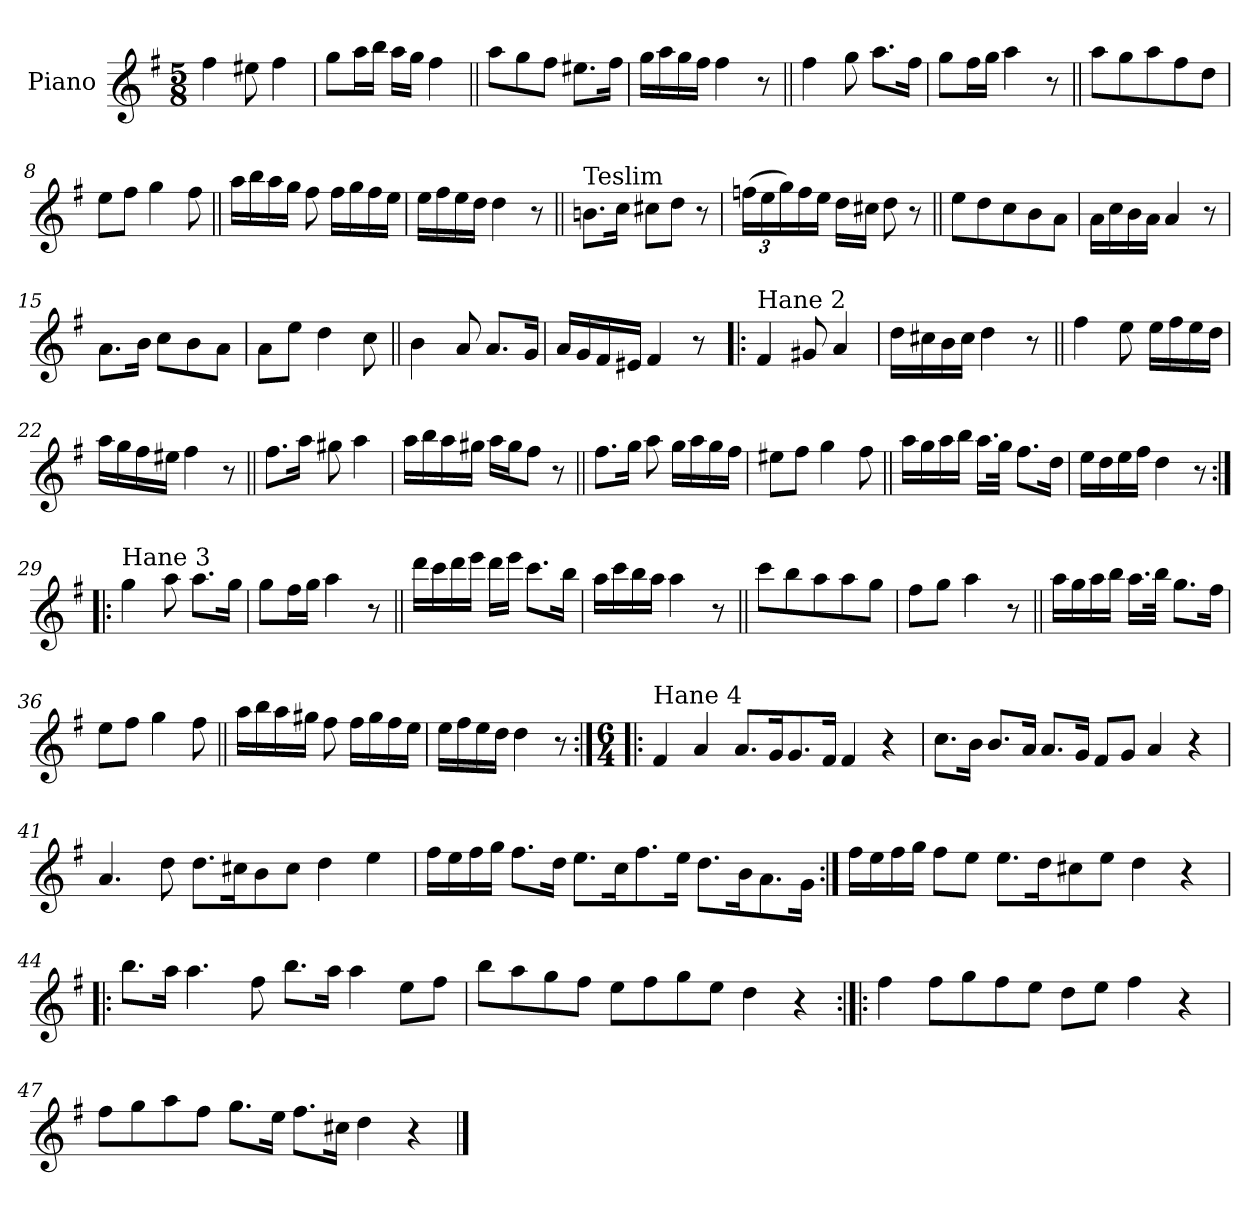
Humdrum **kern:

**kern
*part1
*staff1
*I"Piano
*I'Pno.
*clefG2
*k[f#]
*M5/8
=1
4ff#\
8ee#X\
4ff#\
=2
8gg\L
16aa\L
16bb\JJ
16aa\LL
16gg\JJ
4ff#\
=3||
8aa\L
8gg\
8ff#\J
8.ee#X\L
16ff#\Jk
=4
16gg\LL
16aa\
16gg\
16ff#\JJ
4ff#\
8r
=5||
4ff#\
8gg\
8.aa\L
16ff#\Jk
=6
8gg\L
16ff#\L
16gg\JJ
4aa\
8r
!!LO:LB:g=z
=7||
8aa\L
8gg\
8aa\
8ff#\
8dd\J
=8
8ee\L
8ff#\J
4gg\
8ff#\
=9||
16aa\LL
16bb\
16aa\
16gg\JJ
8ff#\
16ff#\LL
16gg\
16ff#\
16ee\JJ
=10
16ee\LL
16ff#\
16ee\
16dd\JJ
4dd\
8r
=11||
!LO:TX:a:t=Teslim
8.bn\L
16cc\Jk
8cc#X\L
8dd\J
8r
=12
*Xbrackettup
(>24ffn\LL
24ee\
24gg\)
16ff\
16ee\JJ
16dd\LL
16cc#X\JJ
8dd\
8r
!!LO:LB:g=z
=13||
8ee\L
8dd\
8cc\
8b\
8a\J
=14
16a\LL
16cc\
16b\
16a\JJ
4a/
8r
=15
8.a\L
16b\Jk
8cc\L
8b\
8a\J
=16
8a\L
8ee\J
4dd\
8cc\
=17||
4b\
8a/
8.a/L
16g/Jk
=18
16a/LL
16g/
16f#/
16e#X/JJ
4f#/
8r
=19!|:
!LO:TX:a:t=Hane 2
4f#/
8g#X/
4a/
!!LO:LB:g=z
=20
16dd\LL
16cc#X\
16b\
16cc#\JJ
4dd\
8r
=21||
4ff#\
8ee\
16ee\LL
16ff#\
16ee\
16dd\JJ
=22
16aa\LL
16gg\
16ff#\
16ee#X\JJ
4ff#\
8r
=23||
8.ff#\L
16aa\Jk
8gg#X\
4aa\
=24
16aa\LL
16bb\
16aa\
16gg#X\JJ
16aa\LL
16gg#\J
8ff#\J
8r
=25||
8.ff#\L
16gg\Jk
8aa\
16gg\LL
16aa\
16gg\
16ff#\JJ
!!LO:LB:g=z
=26
8ee#X\L
8ff#\J
4gg\
8ff#\
=27||
16aa\LL
16gg\
16aa\
16bb\JJ
16.aa\LL
32gg\JJk
8.ff#\L
16dd\Jk
=28
16ee\LL
16dd\
16ee\
16ff#\JJ
4dd\
8r
=29:|!|:
!LO:TX:a:t=Hane 3
4gg\
8aa\
8.aa\L
16gg\Jk
=30
8gg\L
16ff#\L
16gg\JJ
4aa\
8r
=31||
16ddd\LL
16ccc\
16ddd\
16eee\JJ
16ddd\LL
16eee\JJ
8.ccc\L
16bb\Jk
!!LO:LB:g=z
=32
16aa\LL
16ccc\
16bb\
16aa\JJ
4aa\
8r
=33||
8ccc\L
8bb\
8aa\
8aa\
8gg\J
=34
8ff#\L
8gg\J
4aa\
8r
=35||
16aa\LL
16gg\
16aa\
16bb\JJ
16.aa\LL
32bb\JJk
8.gg\L
16ff#\Jk
=36
8ee\L
8ff#\J
4gg\
8ff#\
=37||
16aa\LL
16bb\
16aa\
16gg#X\JJ
8ff#\
16ff#\LL
16gg#\
16ff#\
16ee\JJ
!!LO:LB:g=z
=38
16ee\LL
16ff#\
16ee\
16dd\JJ
4dd\
8r
=39:|!|:
*M6/4
!LO:TX:a:t=Hane 4
4f#/
4a/
8.a/L
16g/K
8.g/
16f#/Jk
4f#/
4r
=40
8.cc\L
16b\Jk
8.b/L
16a/Jk
8.a/L
16g/Jk
8f#/L
8g/J
4a/
4r
=41
4.a/
8dd\
8.dd\L
16cc#X\K
8b\
8cc#\J
4dd\
4ee\
!!LO:LB:g=z
=42
16ff#\LL
16ee\
16ff#\
16gg\JJ
8.ff#\L
16dd\Jk
8.ee\L
16cc\K
8.ff#\
16ee\Jk
8.dd\L
16b\K
8.a\
16g\Jk
=43:|!
16ff#\LL
16ee\
16ff#\
16gg\JJ
8ff#\L
8ee\J
8.ee\L
16dd\K
8cc#X\
8ee\J
4dd\
4r
=44!|:
8.bb\L
16aa\Jk
4.aa\
8ff#\
8.bb\L
16aa\Jk
4aa\
8ee\L
8ff#\J
!!LO:LB:g=z
=45
8bb\L
8aa\
8gg\
8ff#\J
8ee\L
8ff#\
8gg\
8ee\J
4dd\
4r
=46:|!|:
4ff#\
8ff#\L
8gg\
8ff#\
8ee\J
8dd\L
8ee\J
4ff#\
4r
=47
8ff#\L
8gg\
8aa\
8ff#\J
8.gg\L
16ee\Jk
8.ff#\L
16cc#X\Jk
4dd\
4r
==
*-
